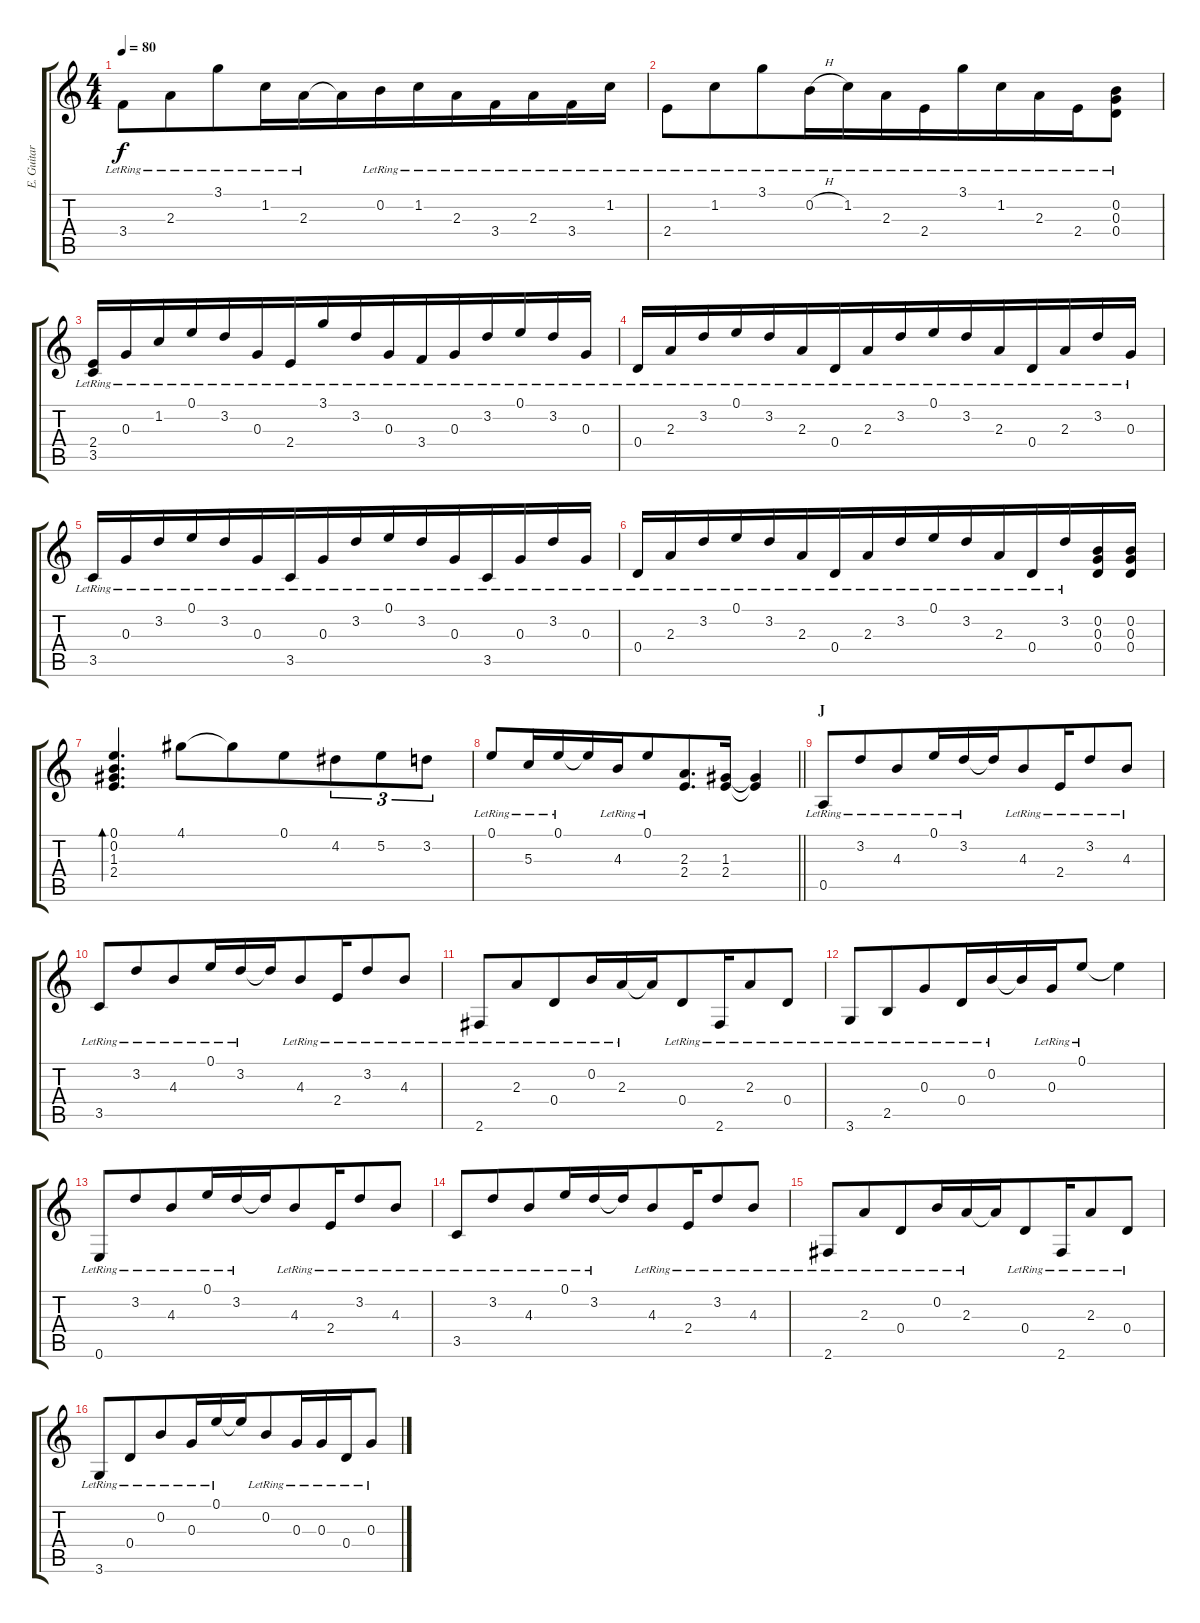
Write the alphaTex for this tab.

\track ("E. Guitar I" "E. Guitar ") {instrument electricguitarclean}
\staff {score tabs}
\tuning (E4 B3 G3 D3 A2 E2) {hide}
\ts (4 4)
\tempo 80
\clef g2
\ks c
3.4{lr}.8{dy f} 2.3{lr}.8{beam merge} 3.1{lr}.8 1.2{lr}.16 2.3{lr}.16{beam merge} 2.3{t}.16 0.2{lr}.16 1.2{lr}.16 2.3{lr}.16{beam merge} 3.4{lr}.16 2.3{lr}.16 3.4{lr}.16 1.2{lr}.16 |
2.4{lr}.8 1.2{lr}.8{beam merge} 3.1{lr}.8 0.2{h lr}.16 1.2{lr}.16{beam merge} 2.3{lr}.16 2.4{lr}.16 3.1{lr}.16 1.2{lr}.16{beam merge} 2.3{lr}.16 2.4{lr}.16 (0.2{lr} 0.3{lr} 0.4{lr}).8 |
(2.4{lr} 3.5{lr}).16 0.3{lr}.16 1.2{lr}.16 0.1{lr}.16{beam merge} 3.2{lr}.16 0.3{lr}.16 2.4{lr}.16 3.1{lr}.16{beam merge} 3.2{lr}.16 0.3{lr}.16 3.4{lr}.16 0.3{lr}.16{beam merge} 3.2{lr}.16 0.1{lr}.16 3.2{lr}.16 0.3{lr}.16 |
0.4{lr}.16 2.3{lr}.16 3.2{lr}.16 0.1{lr}.16{beam merge} 3.2{lr}.16 2.3{lr}.16 0.4{lr}.16 2.3{lr}.16{beam merge} 3.2{lr}.16 0.1{lr}.16 3.2{lr}.16 2.3{lr}.16{beam merge} 0.4{lr}.16 2.3{lr}.16 3.2{lr}.16 0.3{lr}.16 |
3.5{lr}.16 0.3{lr}.16 3.2{lr}.16 0.1{lr}.16{beam merge} 3.2{lr}.16 0.3{lr}.16 3.5{lr}.16 0.3{lr}.16{beam merge} 3.2{lr}.16 0.1{lr}.16 3.2{lr}.16 0.3{lr}.16{beam merge} 3.5{lr}.16 0.3{lr}.16 3.2{lr}.16 0.3{lr}.16 |
0.4{lr}.16 2.3{lr}.16 3.2{lr}.16 0.1{lr}.16{beam merge} 3.2{lr}.16 2.3{lr}.16 0.4{lr}.16 2.3{lr}.16{beam merge} 3.2{lr}.16 0.1{lr}.16 3.2{lr}.16 2.3{lr}.16{beam merge} 0.4{lr}.16 3.2{lr}.16 (0.2 0.3 0.4).16 (0.2 0.3 0.4).16 |
(0.1 0.2 1.3 2.4).4{d bd 120} 4.1.8{beam merge} 4.1{t}.8 0.1.8{beam merge} 4.2.8{tu (3 2)} 5.2.8{tu (3 2)} 3.2.8{tu (3 2)} |
\barLineRight lightlight
0.1{lr}.8 5.3{lr}.16 0.1{lr}.16{beam merge} 0.1{t}.16 4.3{lr}.16 0.1{lr}.8{beam merge} (2.3 2.4).8{d} (1.3 2.4).16 (1.3{t} 2.4{t}).4 |
\section ("" "J")
0.5{lr}.8 3.2{lr}.8{beam merge} 4.3{lr}.8 0.1{lr}.16 3.2{lr}.16{beam merge} 3.2{t}.16 4.3{lr}.8 2.4{lr}.16{beam merge} 3.2{lr}.8 4.3{lr}.8 |
3.5{lr}.8 3.2{lr}.8{beam merge} 4.3{lr}.8 0.1{lr}.16 3.2{lr}.16{beam merge} 3.2{t}.16 4.3{lr}.8 2.4{lr}.16{beam merge} 3.2{lr}.8 4.3{lr}.8 |
2.6{lr}.8 2.3{lr}.8{beam merge} 0.4{lr}.8 0.2{lr}.16 2.3{lr}.16{beam merge} 2.3{t}.16 0.4{lr}.8 2.6{lr}.16{beam merge} 2.3{lr}.8 0.4{lr}.8 |
3.6{lr}.8 2.5{lr}.8{beam merge} 0.3{lr}.8 0.4{lr}.16 0.2{lr}.16{beam merge} 0.2{t}.16 0.3{lr}.16 0.1{lr}.8 0.1{t}.4 |
0.6{lr}.8 3.2{lr}.8{beam merge} 4.3{lr}.8 0.1{lr}.16 3.2{lr}.16{beam merge} 3.2{t}.16 4.3{lr}.8 2.4{lr}.16{beam merge} 3.2{lr}.8 4.3{lr}.8 |
3.5{lr}.8 3.2{lr}.8{beam merge} 4.3{lr}.8 0.1{lr}.16 3.2{lr}.16{beam merge} 3.2{t}.16 4.3{lr}.8 2.4{lr}.16{beam merge} 3.2{lr}.8 4.3{lr}.8 |
2.6{lr}.8 2.3{lr}.8{beam merge} 0.4{lr}.8 0.2{lr}.16 2.3{lr}.16{beam merge} 2.3{t}.16 0.4{lr}.8 2.6{lr}.16{beam merge} 2.3{lr}.8 0.4{lr}.8 |
3.6{lr}.8 0.4{lr}.8{beam merge} 0.2{lr}.8 0.3{lr}.16 0.1{lr}.16{beam merge} 0.1{t}.16 0.2{lr}.8 0.3{lr}.16{beam merge} 0.3{lr}.16 0.4{lr}.16 0.3{lr}.8
